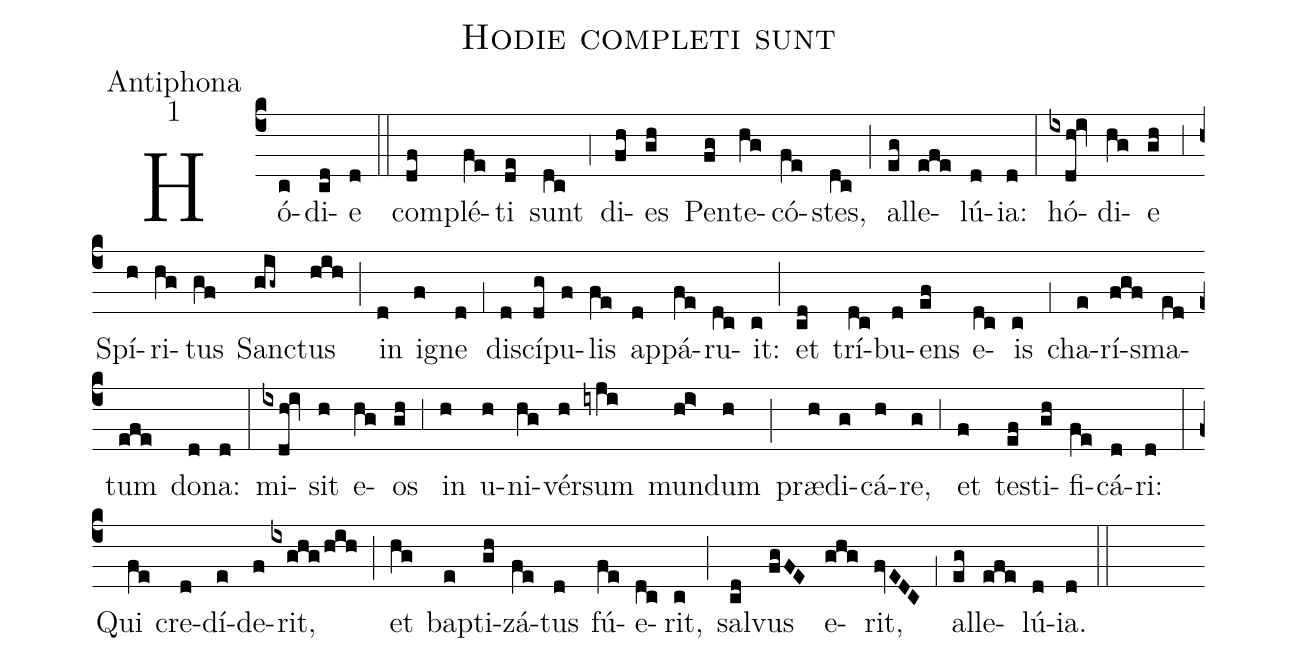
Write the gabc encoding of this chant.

name:Hodie completi sunt;
office-part:Antiphona;
mode:1;
%%
(c4) Hó(c)di(cd)e(d) (::)
com(df)plé(fe)ti(de) sunt(dc) (,4) di(fh)es(gh) Pen(fg)te(hg)có(fe)stes,(dc) (;) al(eg)le(efe)lú(d)ia:(d) (:)
hó(ixdh!iv)di(hg)e(gh) (,3) Spí(h)ri(hg)tus(gf) San(gig~)ctus(hih) (;) in(d) i(f)gne(d) (,1) di(d)scí(dg)pu(f)lis(fe) ap(d)pá(fe)ru(dc)it:(c) (;) et(cd) trí(dc)bu(d)ens(ef) e(dc)is(c) (,1) cha(e)rí(fgf)sma(ed)tum(efe) do(d)na:(d) (:)
mi(ixdh!iv)sit(h) e(hg)os(gh) (,3) in(h) u(h)ni(hg)vér(h)sum(iyji) mun(hi>)dum(h) (;) præ(h)di(g)cá(h)re,(g) (,3) et(f) te(ef)sti(gh)fi(fe)cá(d)ri:(d) (:)
Qui(fe) cre(d)dí(e)de(f)rit,(ixghg/hih) (;) et(hg) bap(e)ti(gh)zá(fe)tus(d) fú(fe)e(dc)rit,(c) (;) sal(cd)vus(fgFE) e(ghg)rit,(fvEDC) (,1) al(eg)le(efe)lú(d)ia.(d) (::)
